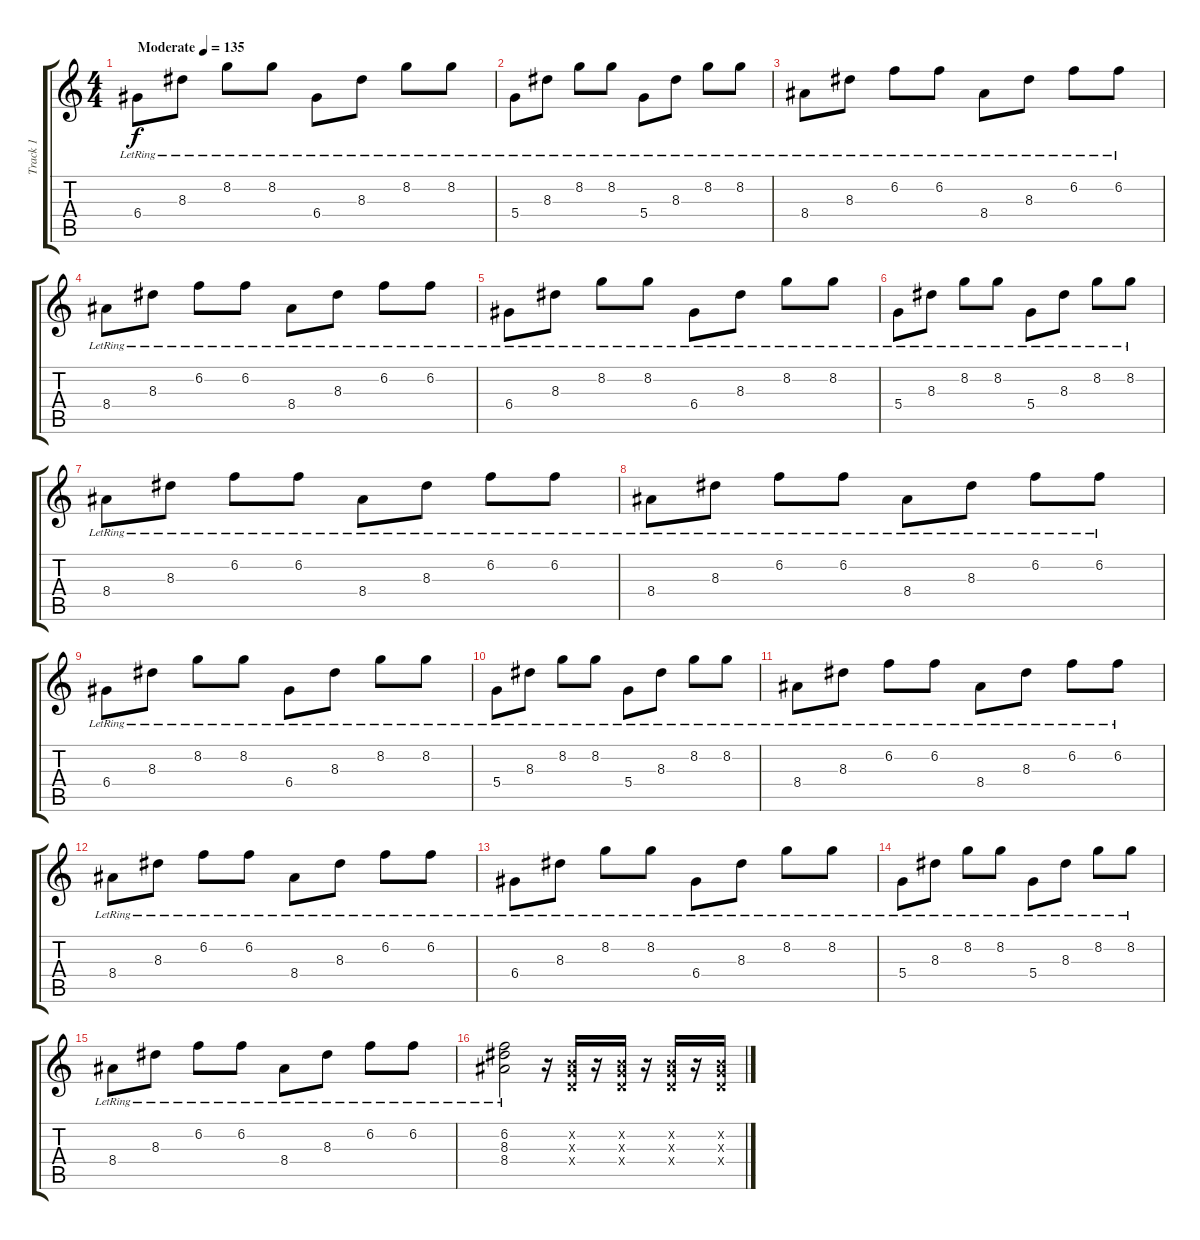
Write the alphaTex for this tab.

\track ("Track 1" "Track 1") {instrument overdrivenguitar}
\staff {score tabs}
\tuning (E4 B3 G3 D3 A2 E2) {hide}
\ts (4 4)
\tempo (135 "Moderate")
\clef g2
\ks c
6.4{lr}.8{dy f instrument overdrivenguitar} 8.3{lr}.8 8.2{lr}.8 8.2{lr}.8 6.4{lr}.8 8.3{lr}.8 8.2{lr}.8 8.2{lr}.8 |
5.4{lr}.8 8.3{lr}.8 8.2{lr}.8 8.2{lr}.8 5.4{lr}.8 8.3{lr}.8 8.2{lr}.8 8.2{lr}.8 |
8.4{lr}.8 8.3{lr}.8 6.2{lr}.8 6.2{lr}.8 8.4{lr}.8 8.3{lr}.8 6.2{lr}.8 6.2{lr}.8 |
8.4{lr}.8 8.3{lr}.8 6.2{lr}.8 6.2{lr}.8 8.4{lr}.8 8.3{lr}.8 6.2{lr}.8 6.2{lr}.8 |
6.4{lr}.8 8.3{lr}.8 8.2{lr}.8 8.2{lr}.8 6.4{lr}.8 8.3{lr}.8 8.2{lr}.8 8.2{lr}.8 |
5.4{lr}.8 8.3{lr}.8 8.2{lr}.8 8.2{lr}.8 5.4{lr}.8 8.3{lr}.8 8.2{lr}.8 8.2{lr}.8 |
8.4{lr}.8 8.3{lr}.8 6.2{lr}.8 6.2{lr}.8 8.4{lr}.8 8.3{lr}.8 6.2{lr}.8 6.2{lr}.8 |
8.4{lr}.8 8.3{lr}.8 6.2{lr}.8 6.2{lr}.8 8.4{lr}.8 8.3{lr}.8 6.2{lr}.8 6.2{lr}.8 |
6.4{lr}.8 8.3{lr}.8 8.2{lr}.8 8.2{lr}.8 6.4{lr}.8 8.3{lr}.8 8.2{lr}.8 8.2{lr}.8 |
5.4{lr}.8 8.3{lr}.8 8.2{lr}.8 8.2{lr}.8 5.4{lr}.8 8.3{lr}.8 8.2{lr}.8 8.2{lr}.8 |
8.4{lr}.8 8.3{lr}.8 6.2{lr}.8 6.2{lr}.8 8.4{lr}.8 8.3{lr}.8 6.2{lr}.8 6.2{lr}.8 |
8.4{lr}.8 8.3{lr}.8 6.2{lr}.8 6.2{lr}.8 8.4{lr}.8 8.3{lr}.8 6.2{lr}.8 6.2{lr}.8 |
6.4{lr}.8 8.3{lr}.8 8.2{lr}.8 8.2{lr}.8 6.4{lr}.8 8.3{lr}.8 8.2{lr}.8 8.2{lr}.8 |
5.4{lr}.8 8.3{lr}.8 8.2{lr}.8 8.2{lr}.8 5.4{lr}.8 8.3{lr}.8 8.2{lr}.8 8.2{lr}.8 |
8.4{lr}.8 8.3{lr}.8 6.2{lr}.8 6.2{lr}.8 8.4{lr}.8 8.3{lr}.8 6.2{lr}.8 6.2{lr}.8 |
(6.2{lr} 8.3{lr} 8.4{lr}).2 r.16 (0.2{x} 0.3{x} 0.4{x}).16 r.16 (0.2{x} 0.3{x} 0.4{x}).16 r.16 (0.2{x} 0.3{x} 0.4{x}).16 r.16 (0.2{x} 0.3{x} 0.4{x}).16
